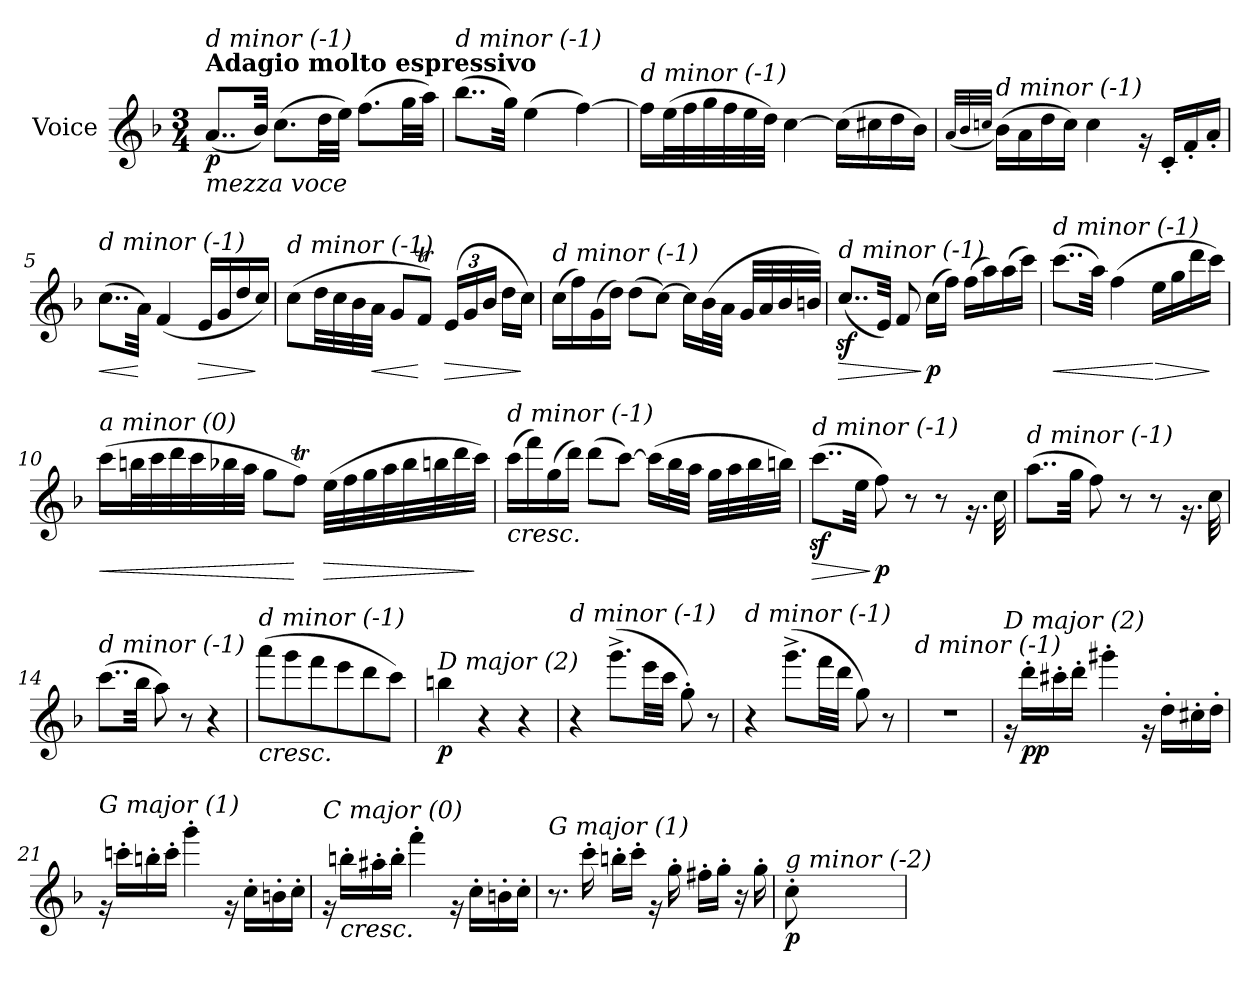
**kern	**dynam
*part1	*part1
*staff1	*staff1
*I"Voice	*
*I'V	*
*clefG2	*
*k[b-]	*
*M3/4	*
=1	=1
!LO:TX:a:B:t=Adagio molto espressivo	!
!LO:TX:b:i:t=mezza voce	!
!LO:TX:i:t=d minor (-1)	!
!	!LO:DY:b
(<8..a/L	p
32b-/Jkk)	.
(>8.cc\L	.
32dd\LL	.
32ee\JJJ)	.
(>8.ff\L	.
32gg\LL	.
32aa\JJJ)	.
=2	=2
!LO:TX:i:t=d minor (-1)	!
(>8..bb-\L	.
32gg\Jkk)	.
(>4ee\	.
[4ff\)	.
=3	=3
!LO:TX:i:t=d minor (-1)	!
16ff\LL]	.
(>32ee\L	.
32ff\	.
32gg\	.
32ff\	.
32ee\	.
32dd\JJJ)	.
[4cc\	.
(>16cc\LL]	.
16cc#X\	.
16dd\	.
16b-\JJ)	.
!!LO:LB:g=z
=4	=4
(<32qa/LLL	.
32qb-/	.
32qccn/JJJ	.
!LO:TX:i:t=d minor (-1)	!
(>16b-\LL)	.
16a\	.
16dd\	.
16cc\JJ)	.
4cc\	.
16rg	.
16c'/LL	.
16f'/	.
16a'/JJ	.
=5	=5
!LO:TX:i:t=d minor (-1)	!
!	!LO:HP:b
(>8..cc\L	<
32a\Jkk)	[
(<4f/	.
!	!LO:HP:b
16e/LL	>
16g/	.
16dd/	.
16cc/JJ)	]
=6	=6
!LO:TX:i:t=d minor (-1)	!
(>8cc\L	.
32dd\LL	.
32cc\	.
32b-\	.
!	!LO:HP:b
32a\JJJ	<
8g/L	.
8fT/J)	[
*Xbrackettup	*
!	!LO:HP:b
(>24e/LL	>
24g/	.
24b-/JJ	.
16dd\LL	.
16cc\JJ)	]
!!LO:LB:g=z
=7	=7
!LO:TX:i:t=d minor (-1)	!
(>16cc\LL	.
16ff\)	.
(>16g\	.
16dd\JJ)	.
(>8dd\L	.
[8cc\J)	.
16cc\LL]	.
(>32b-\L	.
32a\JJJ	.
32g/LLL	.
32a/	.
32b-/	.
32bn/JJJ)	.
=8	=8
!LO:TX:i:t=d minor (-1)	!
!	!LO:HP:b
(<8..ccz</L	>
32e/Jkk)	.
8f/	.
!	!LO:DY:n=1:b
(>16cc\LL	] p
16ff\JJ)	.
(>16ff\LL	.
16aa\)	.
(>16aa\	.
16ccc\JJ)	.
=9	=9
!LO:TX:i:t=d minor (-1)	!
!	!LO:HP:b
(>8..ccc\L	<
32aa\Jkk)	.
(>4ff\	.
!	!LO:HP:n=1:b
16ee\LL	[ >
16gg\	.
16ddd\	.
16ccc\JJ)	]
!!LO:LB:g=z
=10	=10
!LO:TX:i:t=a minor (0)	!
!	!LO:HP:b
(>16ccc\LL	<
32bbn\L	.
32ccc\	.
32ddd\	.
32ccc\	.
32bb-X\	.
32aa\JJJ	.
8gg\L	.
8ffT\J)	[
!	!LO:HP:b
(>32ee\LLL	>
32ff\	.
32gg\	.
32aa\	.
32bb-\	.
32bbn\	.
32ddd\	.
32ccc\JJJ)	]
=11	=11
!LO:TX:b:i:t=cresc.	!
!LO:TX:i:t=d minor (-1)	!
(>16ccc\LL	.
16fff\)	.
(>16gg\	.
16ddd\JJ)	.
(>8ddd\L	.
[8ccc\J)	.
(>16ccc\LL]	.
32bb-\L	.
32aa\JJJ	.
32gg\LLL	.
32aa\	.
32bb-\	.
32bbn\JJJ)	.
!!LO:LB:g=z
=12	=12
!LO:TX:i:t=d minor (-1)	!
!	!LO:HP:b
(>8..cccz<\L	>
32ee\Jkk	.
!	!LO:DY:n=1:b
8ff\)	] p
8r	.
8r	.
16.rg	.
32cc\	.
=13	=13
!LO:TX:i:t=d minor (-1)	!
(>8..aa\L	.
32gg\Jkk	.
8ff\)	.
8r	.
8r	.
16.rg	.
32cc\	.
=14	=14
!LO:TX:i:t=d minor (-1)	!
(>8..ccc\L	.
32bb-\Jkk	.
8aa\)	.
8r	.
4r	.
=15	=15
!LO:TX:b:i:t=cresc.	!
!LO:TX:i:t=d minor (-1)	!
(>8aaa\L	.
8ggg\	.
8fff\	.
8eee\	.
8ddd\	.
8ccc\J)	.
=16	=16
!LO:TX:i:t=D major (2)	!
!	!LO:DY:b
4bbn\	p
4r	.
4r	.
!!LO:LB:g=z
=17	=17
!LO:TX:i:t=d minor (-1)	!
4r	.
(>8.ggg^\L	.
32eee\LL	.
32ccc\JJJ	.
8gg'\)	.
8r	.
=18	=18
!LO:TX:i:t=d minor (-1)	!
4r	.
(>8.ggg^\L	.
32fff\LL	.
32ddd\JJJ	.
8gg\)	.
8r	.
=19	=19
!LO:TX:i:t=d minor (-1)	!
2.r	.
=20	=20
!LO:TX:i:t=D major (2)	!
16rg	.
!	!LO:DY:b
16ddd'\LL	pp
16ccc#X'\	.
16ddd'\JJ	.
4ggg#X'i\	.
16rg	.
16dd'\LL	.
16cc#X'\	.
16dd'\JJ	.
!!LO:LB:g=z
=21	=21
!LO:TX:i:t=G major (1)	!
16rg	.
16cccn'\LL	.
16bbn'\	.
16ccc'\JJ	.
4ggg'\	.
16rg	.
16cc'\LL	.
16bn'\	.
16cc'\JJ	.
=22	=22
!LO:TX:i:t=C major (0)	!
16rg	.
!LO:TX:b:i:t=cresc.	!
16bbn'\LL	.
16aa#X'j\	.
16bb'\JJ	.
4fff'\	.
16rg	.
16cc'\LL	.
16bn'\	.
16cc'\JJ	.
=23	=23
!LO:TX:i:t=G major (1)	!
8.r	.
16ccc'\	.
16bbn'\LL	.
16ccc'\JJ	.
16rg	.
16gg'\	.
16ff#X'\LL	.
16gg'\JJ	.
16r	.
16gg'\	.
=24	=24
!LO:TX:i:t=g minor (-2)	!
!	!LO:DY:b
8cc'\	p
=	=
*-	*-
